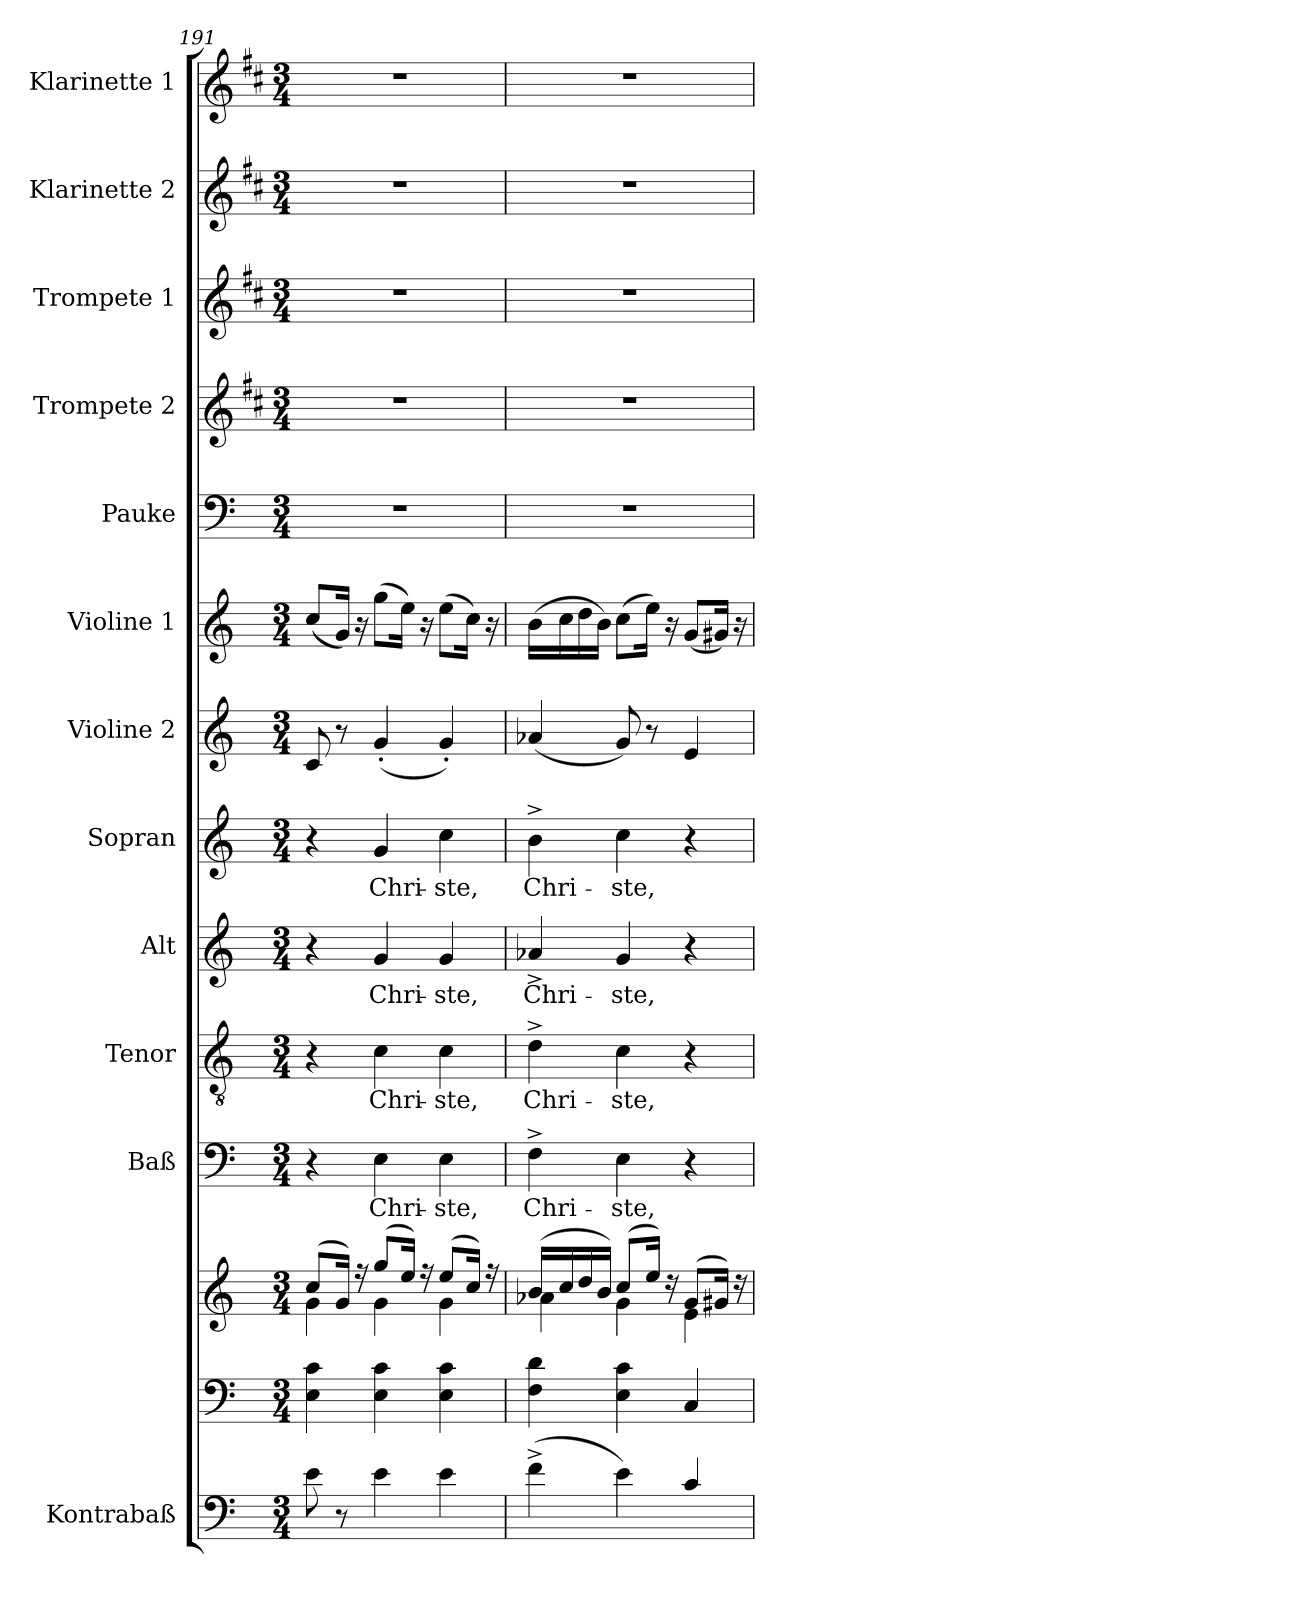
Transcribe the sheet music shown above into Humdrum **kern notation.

**kern	**kern	**kern	**kern	**text	**kern	**text	**kern	**text	**kern	**text	**kern	**kern	**kern	**kern	**kern	**kern	**kern
*part13	*part12	*part12	*part11	*part11	*part10	*part10	*part9	*part9	*part8	*part8	*part7	*part6	*part5	*part4	*part3	*part2	*part1
*staff14	*staff13	*staff12	*staff11	*staff11	*staff10	*staff10	*staff9	*staff9	*staff8	*staff8	*staff7	*staff6	*staff5	*staff4	*staff3	*staff2	*staff1
*I"Kontrabaß	*	*	*I"Baß	*	*I"Tenor	*	*I"Alt	*	*I"Sopran	*	*I"Violine 2	*I"Violine 1	*I"Pauke	*I"Trompete 2	*I"Trompete 1	*I"Klarinette 2	*I"Klarinette 1
*	*	*	*	*	*	*	*	*	*	*	*I'Vln	*I'Vln	*	*I'Tpt	*I'Tpt	*	*
*clefF4	*clefF4	*clefG2	*clefF4	*	*clefGv2	*	*clefG2	*	*clefG2	*	*clefG2	*clefG2	*clefF4	*clefG2	*clefG2	*clefG2	*clefG2
*ITrd7c12	*	*	*	*	*	*	*	*	*	*	*	*	*	*ITrd1c2	*ITrd1c2	*ITrd1c2	*ITrd1c2
*k[]	*k[]	*k[]	*k[]	*	*k[]	*	*k[]	*	*k[]	*	*k[]	*k[]	*k[]	*k[]	*k[]	*k[]	*k[]
*C:	*C:	*C:	*C:	*	*C:	*	*C:	*	*C:	*	*C:	*C:	*C:	*C:	*C:	*C:	*C:
*M3/4	*M3/4	*M3/4	*M3/4	*	*M3/4	*	*M3/4	*	*M3/4	*	*M3/4	*M3/4	*M3/4	*M3/4	*M3/4	*M3/4	*M3/4
=191	=191	=191	=191	=191	=191	=191	=191	=191	=191	=191	=191	=191	=191	=191	=191	=191	=191
*	*	*^	*	*	*	*	*	*	*	*	*	*	*	*	*	*	*
8E\	4E\ 4c\	(>8cc/L	4g\	4r	.	4r	.	4r	.	4r	.	8c/	(<8cc/L	2.r	2.r	2.r	2.r	2.r
8r	.	16g/Jk)	.	.	.	.	.	.	.	.	.	8r	16g/Jk)	.	.	.	.	.
.	.	16ree	.	.	.	.	.	.	.	.	.	.	16r	.	.	.	.	.
!	!	!	!	!	!LO:LY:b	!	!LO:LY:b	!	!LO:LY:b	!	!LO:LY:b	!	!	!	!	!	!	!
4E\	4E\ 4c\	(<8gg/L	4g\	4E\	Chri-	4c\	Chri-	4g/	Chri-	4g/	Chri-	(<4g'</	(>8gg\L	.	.	.	.	.
.	.	16ee/Jk)	.	.	.	.	.	.	.	.	.	.	16ee\Jk)	.	.	.	.	.
.	.	16ree	.	.	.	.	.	.	.	.	.	.	16r	.	.	.	.	.
!	!	!	!	!	!LO:LY:b	!	!LO:LY:b	!	!LO:LY:b	!	!LO:LY:b	!	!	!	!	!	!	!
4E\	4E\ 4c\	(<8ee/L	4g\	4E\	-ste,	4c\	-ste,	4g/	-ste,	4cc\	-ste,	4g'</)	(>8ee\L	.	.	.	.	.
.	.	16cc/Jk)	.	.	.	.	.	.	.	.	.	.	16cc\Jk)	.	.	.	.	.
.	.	16ree	.	.	.	.	.	.	.	.	.	.	16r	.	.	.	.	.
=192	=192	=192	=192	=192	=192	=192	=192	=192	=192	=192	=192	=192	=192	=192	=192	=192	=192	=192
!	!	!	!	!	!LO:LY:b	!	!LO:LY:b	!	!LO:LY:b	!	!LO:LY:b	!	!	!	!	!	!	!
(>4F^>\	4F\ 4d\	(>16b/LL	4a-X\	4F^>\	Chri-	4d^>\	Chri-	4a-X^</	Chri-	4b^>\	Chri-	(<4a-X/	(>16b\LL	2.r	2.r	2.r	2.r	2.r
.	.	16cc/	.	.	.	.	.	.	.	.	.	.	16cc\	.	.	.	.	.
.	.	16dd/	.	.	.	.	.	.	.	.	.	.	16dd\	.	.	.	.	.
.	.	16b/JJ)	.	.	.	.	.	.	.	.	.	.	16b\JJ)	.	.	.	.	.
!	!	!	!	!	!LO:LY:b	!	!LO:LY:b	!	!LO:LY:b	!	!LO:LY:b	!	!	!	!	!	!	!
4E\)	4E\ 4c\	(8cc/L	4g\	4E\	-ste,	4c\	-ste,	4g/	-ste,	4cc\	-ste,	8g/)	(>8cc\L	.	.	.	.	.
.	.	16ee/Jk)	.	.	.	.	.	.	.	.	.	8r	16ee\Jk)	.	.	.	.	.
.	.	16rdd	.	.	.	.	.	.	.	.	.	.	16r	.	.	.	.	.
4C/	4C/	(>8g/L	4e\	4r	.	4r	.	4r	.	4r	.	4e/	(<8g/L	.	.	.	.	.
.	.	16g#X/Jk)	.	.	.	.	.	.	.	.	.	.	16g#X/Jk)	.	.	.	.	.
.	.	16rdd	.	.	.	.	.	.	.	.	.	.	16r	.	.	.	.	.
*	*	*v	*v	*	*	*	*	*	*	*	*	*	*	*	*	*	*	*
=	=	=	=	=	=	=	=	=	=	=	=	=	=	=	=	=	=
*-	*-	*-	*-	*-	*-	*-	*-	*-	*-	*-	*-	*-	*-	*-	*-	*-	*-
